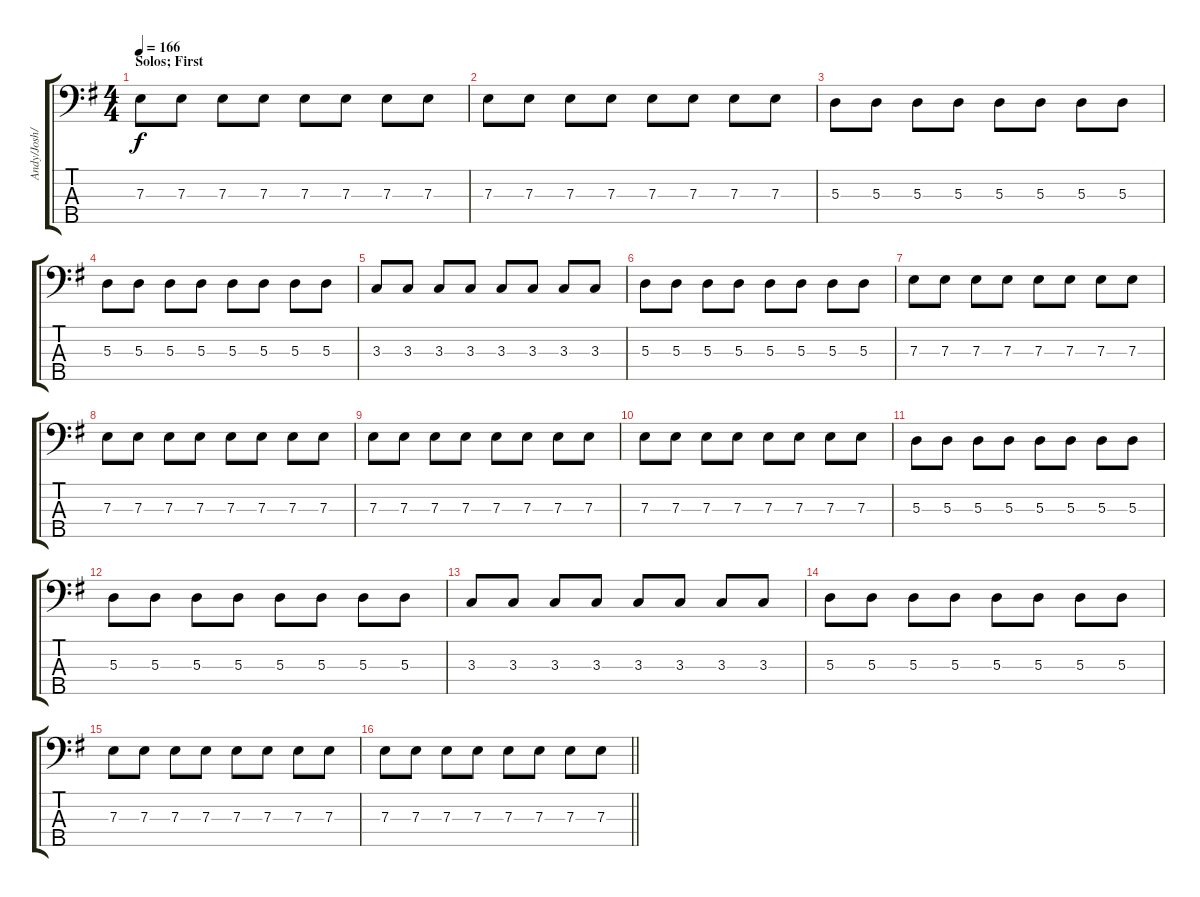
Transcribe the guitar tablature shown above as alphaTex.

\track ("Andy/Josh/Kristen Bass" "Andy/Josh/") {instrument electricbassfinger}
\staff {score tabs}
\tuning (G2 D2 A1 E1 B0) {hide}
\ts (4 4)
\section ("" "Solos; First")
\tempo 166
\clef f4
\ks eminor
7.3.8{dy f} 7.3.8 7.3.8 7.3.8 7.3.8 7.3.8 7.3.8 7.3.8 |
7.3.8 7.3.8 7.3.8 7.3.8 7.3.8 7.3.8 7.3.8 7.3.8 |
5.3.8 5.3.8 5.3.8 5.3.8 5.3.8 5.3.8 5.3.8 5.3.8 |
5.3.8 5.3.8 5.3.8 5.3.8 5.3.8 5.3.8 5.3.8 5.3.8 |
3.3.8 3.3.8 3.3.8 3.3.8 3.3.8 3.3.8 3.3.8 3.3.8 |
5.3.8 5.3.8 5.3.8 5.3.8 5.3.8 5.3.8 5.3.8 5.3.8 |
7.3.8 7.3.8 7.3.8 7.3.8 7.3.8 7.3.8 7.3.8 7.3.8 |
7.3.8 7.3.8 7.3.8 7.3.8 7.3.8 7.3.8 7.3.8 7.3.8 |
7.3.8 7.3.8 7.3.8 7.3.8 7.3.8 7.3.8 7.3.8 7.3.8 |
7.3.8 7.3.8 7.3.8 7.3.8 7.3.8 7.3.8 7.3.8 7.3.8 |
5.3.8 5.3.8 5.3.8 5.3.8 5.3.8 5.3.8 5.3.8 5.3.8 |
5.3.8 5.3.8 5.3.8 5.3.8 5.3.8 5.3.8 5.3.8 5.3.8 |
3.3.8 3.3.8 3.3.8 3.3.8 3.3.8 3.3.8 3.3.8 3.3.8 |
5.3.8 5.3.8 5.3.8 5.3.8 5.3.8 5.3.8 5.3.8 5.3.8 |
7.3.8 7.3.8 7.3.8 7.3.8 7.3.8 7.3.8 7.3.8 7.3.8 |
\barLineRight lightlight
7.3.8 7.3.8 7.3.8 7.3.8 7.3.8 7.3.8 7.3.8 7.3.8
